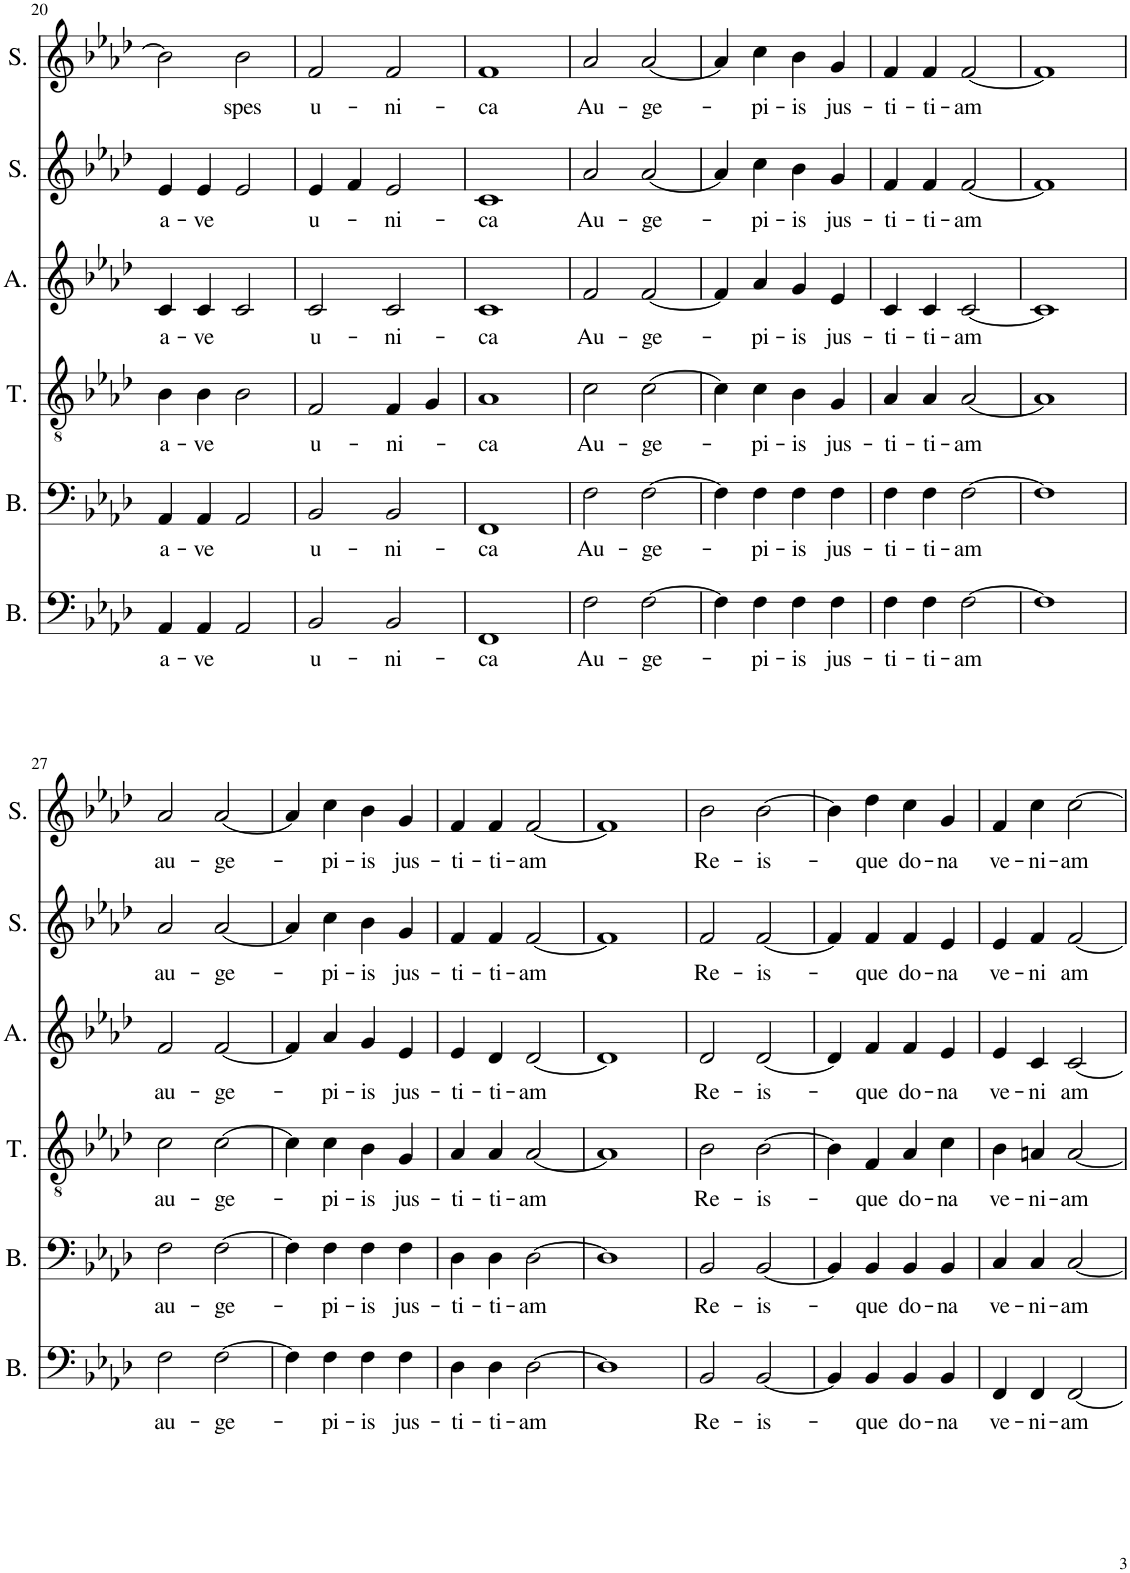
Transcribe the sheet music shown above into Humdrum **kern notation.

**kern	**text	**kern	**text	**kern	**text	**kern	**text	**kern	**text	**kern	**text
*part6	*part6	*part5	*part5	*part4	*part4	*part3	*part3	*part2	*part2	*part1	*part1
*staff6	*staff6	*staff5	*staff5	*staff4	*staff4	*staff3	*staff3	*staff2	*staff2	*staff1	*staff1
*I"Basse 2	*	*I"Basse 1	*	*I"Ténor	*	*I"Alto	*	*I"Soprano 2	*	*I"Soprano 1	*
*I'B.	*	*I'B.	*	*I'T.	*	*I'A.	*	*I'S.	*	*I'S.	*
!!LO:PB:g=z
*clefF4	*	*clefF4	*	*clefGv2	*	*clefG2	*	*clefG2	*	*clefG2	*
*k[b-e-a-d-]	*	*k[b-e-a-d-]	*	*k[b-e-a-d-]	*	*k[b-e-a-d-]	*	*k[b-e-a-d-]	*	*k[b-e-a-d-]	*
*M4/4	*	*M4/4	*	*M4/4	*	*M4/4	*	*M4/4	*	*M4/4	*
*met(c)	*	*met(c)	*	*met(c)	*	*met(c)	*	*met(c)	*	*met(c)	*
=20	=20	=20	=20	=20	=20	=20	=20	=20	=20	=20	=20
!	!LO:LY:b	!	!LO:LY:b	!	!LO:LY:b	!	!LO:LY:b	!	!LO:LY:b	!	!
4AA-/	a-	4AA-/	a-	4B-\	a-	4c/	a-	4e-/	a-	2b-\]	.
!	!LO:LY:b	!	!LO:LY:b	!	!LO:LY:b	!	!LO:LY:b	!	!LO:LY:b	!	!
4AA-/	-ve	4AA-/	-ve	4B-\	-ve	4c/	-ve	4e-/	-ve	.	.
!	!	!	!	!	!	!	!	!	!	!	!LO:LY:b
2AA-/	.	2AA-/	.	2B-\	.	2c/	.	2e-/	.	2b-\	spes
=21	=21	=21	=21	=21	=21	=21	=21	=21	=21	=21	=21
!	!LO:LY:b	!	!LO:LY:b	!	!LO:LY:b	!	!LO:LY:b	!	!LO:LY:b	!	!LO:LY:b
2BB-/	u-	2BB-/	u-	2F/	u-	2c/	u-	4e-/	u-	2f/	u-
.	.	.	.	.	.	.	.	4f/	.	.	.
!	!LO:LY:b	!	!LO:LY:b	!	!LO:LY:b	!	!LO:LY:b	!	!LO:LY:b	!	!LO:LY:b
2BB-/	-ni-	2BB-/	-ni-	4F/	-ni-	2c/	-ni-	2e-/	-ni-	2f/	-ni-
.	.	.	.	4G/	.	.	.	.	.	.	.
=22	=22	=22	=22	=22	=22	=22	=22	=22	=22	=22	=22
!	!LO:LY:b	!	!LO:LY:b	!	!LO:LY:b	!	!LO:LY:b	!	!LO:LY:b	!	!LO:LY:b
1FF	-ca	1FF	-ca	1A-	-ca	1c	-ca	1c	-ca	1f	-ca
=23	=23	=23	=23	=23	=23	=23	=23	=23	=23	=23	=23
!	!LO:LY:b	!	!LO:LY:b	!	!LO:LY:b	!	!LO:LY:b	!	!LO:LY:b	!	!LO:LY:b
2F\	Au-	2F\	Au-	2c\	Au-	2f/	Au-	2a-/	Au-	2a-/	Au-
!	!LO:LY:b	!	!LO:LY:b	!	!LO:LY:b	!	!LO:LY:b	!	!LO:LY:b	!	!LO:LY:b
[2F\	-ge-	[2F\	-ge-	[2c\	-ge-	[2f/	-ge-	[2a-/	-ge-	[2a-/	-ge-
=24	=24	=24	=24	=24	=24	=24	=24	=24	=24	=24	=24
4F\]	.	4F\]	.	4c\]	.	4f/]	.	4a-/]	.	4a-/]	.
!	!LO:LY:b	!	!LO:LY:b	!	!LO:LY:b	!	!LO:LY:b	!	!LO:LY:b	!	!LO:LY:b
4F\	-pi-	4F\	-pi-	4c\	-pi-	4a-/	-pi-	4cc\	-pi-	4cc\	-pi-
!	!LO:LY:b	!	!LO:LY:b	!	!LO:LY:b	!	!LO:LY:b	!	!LO:LY:b	!	!LO:LY:b
4F\	-is	4F\	-is	4B-\	-is	4g/	-is	4b-\	-is	4b-\	-is
!	!LO:LY:b	!	!LO:LY:b	!	!LO:LY:b	!	!LO:LY:b	!	!LO:LY:b	!	!LO:LY:b
4F\	jus-	4F\	jus-	4G/	jus-	4e-/	jus-	4g/	jus-	4g/	jus-
=25	=25	=25	=25	=25	=25	=25	=25	=25	=25	=25	=25
!	!LO:LY:b	!	!LO:LY:b	!	!LO:LY:b	!	!LO:LY:b	!	!LO:LY:b	!	!LO:LY:b
4F\	-ti-	4F\	-ti-	4A-/	-ti-	4c/	-ti-	4f/	-ti-	4f/	-ti-
!	!LO:LY:b	!	!LO:LY:b	!	!LO:LY:b	!	!LO:LY:b	!	!LO:LY:b	!	!LO:LY:b
4F\	-ti-	4F\	-ti-	4A-/	-ti-	4c/	-ti-	4f/	-ti-	4f/	-ti-
!	!LO:LY:b	!	!LO:LY:b	!	!LO:LY:b	!	!LO:LY:b	!	!LO:LY:b	!	!LO:LY:b
[2F\	-am	[2F\	-am	[2A-/	-am	[2c/	-am	[2f/	-am	[2f/	-am
=26	=26	=26	=26	=26	=26	=26	=26	=26	=26	=26	=26
1F]	.	1F]	.	1A-]	.	1c]	.	1f]	.	1f]	.
!!LO:LB:g=z
=27	=27	=27	=27	=27	=27	=27	=27	=27	=27	=27	=27
!	!LO:LY:b	!	!LO:LY:b	!	!LO:LY:b	!	!LO:LY:b	!	!LO:LY:b	!	!LO:LY:b
2F\	au-	2F\	au-	2c\	au-	2f/	au-	2a-/	au-	2a-/	au-
!	!LO:LY:b	!	!LO:LY:b	!	!LO:LY:b	!	!LO:LY:b	!	!LO:LY:b	!	!LO:LY:b
[2F\	-ge-	[2F\	-ge-	[2c\	-ge-	[2f/	-ge-	[2a-/	-ge-	[2a-/	-ge-
=28	=28	=28	=28	=28	=28	=28	=28	=28	=28	=28	=28
4F\]	.	4F\]	.	4c\]	.	4f/]	.	4a-/]	.	4a-/]	.
!	!LO:LY:b	!	!LO:LY:b	!	!LO:LY:b	!	!LO:LY:b	!	!LO:LY:b	!	!LO:LY:b
4F\	-pi-	4F\	-pi-	4c\	-pi-	4a-/	-pi-	4cc\	-pi-	4cc\	-pi-
!	!LO:LY:b	!	!LO:LY:b	!	!LO:LY:b	!	!LO:LY:b	!	!LO:LY:b	!	!LO:LY:b
4F\	-is	4F\	-is	4B-\	-is	4g/	-is	4b-\	-is	4b-\	-is
!	!LO:LY:b	!	!LO:LY:b	!	!LO:LY:b	!	!LO:LY:b	!	!LO:LY:b	!	!LO:LY:b
4F\	jus-	4F\	jus-	4G/	jus-	4e-/	jus-	4g/	jus-	4g/	jus-
=29	=29	=29	=29	=29	=29	=29	=29	=29	=29	=29	=29
!	!LO:LY:b	!	!LO:LY:b	!	!LO:LY:b	!	!LO:LY:b	!	!LO:LY:b	!	!LO:LY:b
4D-\	-ti-	4D-\	-ti-	4A-/	-ti-	4e-/	-ti-	4f/	-ti-	4f/	-ti-
!	!LO:LY:b	!	!LO:LY:b	!	!LO:LY:b	!	!LO:LY:b	!	!LO:LY:b	!	!LO:LY:b
4D-\	-ti-	4D-\	-ti-	4A-/	-ti-	4d-/	-ti-	4f/	-ti-	4f/	-ti-
!	!LO:LY:b	!	!LO:LY:b	!	!LO:LY:b	!	!LO:LY:b	!	!LO:LY:b	!	!LO:LY:b
[2D-\	-am	[2D-\	-am	[2A-/	-am	[2d-/	-am	[2f/	-am	[2f/	-am
=30	=30	=30	=30	=30	=30	=30	=30	=30	=30	=30	=30
1D-]	.	1D-]	.	1A-]	.	1d-]	.	1f]	.	1f]	.
=31	=31	=31	=31	=31	=31	=31	=31	=31	=31	=31	=31
!	!LO:LY:b	!	!LO:LY:b	!	!LO:LY:b	!	!LO:LY:b	!	!LO:LY:b	!	!LO:LY:b
2BB-/	Re-	2BB-/	Re-	2B-\	Re-	2d-/	Re-	2f/	Re-	2b-\	Re-
!	!LO:LY:b	!	!LO:LY:b	!	!LO:LY:b	!	!LO:LY:b	!	!LO:LY:b	!	!LO:LY:b
[2BB-/	-is-	[2BB-/	-is-	[2B-\	-is-	[2d-/	-is-	[2f/	-is-	[2b-\	-is-
=32	=32	=32	=32	=32	=32	=32	=32	=32	=32	=32	=32
4BB-/]	.	4BB-/]	.	4B-\]	.	4d-/]	.	4f/]	.	4b-\]	.
!	!LO:LY:b	!	!LO:LY:b	!	!LO:LY:b	!	!LO:LY:b	!	!LO:LY:b	!	!LO:LY:b
4BB-/	-que	4BB-/	-que	4F/	-que	4f/	-que	4f/	-que	4dd-\	-que
!	!LO:LY:b	!	!LO:LY:b	!	!LO:LY:b	!	!LO:LY:b	!	!LO:LY:b	!	!LO:LY:b
4BB-/	do-	4BB-/	do-	4A-/	do-	4f/	do-	4f/	do-	4cc\	do-
!	!LO:LY:b	!	!LO:LY:b	!	!LO:LY:b	!	!LO:LY:b	!	!LO:LY:b	!	!LO:LY:b
4BB-/	-na	4BB-/	-na	4c\	-na	4e-/	-na	4e-/	-na	4g/	-na
=33	=33	=33	=33	=33	=33	=33	=33	=33	=33	=33	=33
!	!LO:LY:b	!	!LO:LY:b	!	!LO:LY:b	!	!LO:LY:b	!	!LO:LY:b	!	!LO:LY:b
4FF/	ve-	4C/	ve-	4B-\	ve-	4e-/	ve-	4e-/	ve-	4f/	ve-
!	!LO:LY:b	!	!LO:LY:b	!	!LO:LY:b	!	!LO:LY:b	!	!LO:LY:b	!	!LO:LY:b
4FF/	-ni-	4C/	-ni-	4An/	-ni-	4c/	-ni	4f/	-ni	4cc\	-ni-
!	!LO:LY:b	!	!LO:LY:b	!	!LO:LY:b	!	!LO:LY:b	!	!LO:LY:b	!	!LO:LY:b
[2FF/	-am	[2C/	-am	[2A/	-am	[2c/	am	[2f/	am	[2cc\	-am
=	=	=	=	=	=	=	=	=	=	=	=
*-	*-	*-	*-	*-	*-	*-	*-	*-	*-	*-	*-
